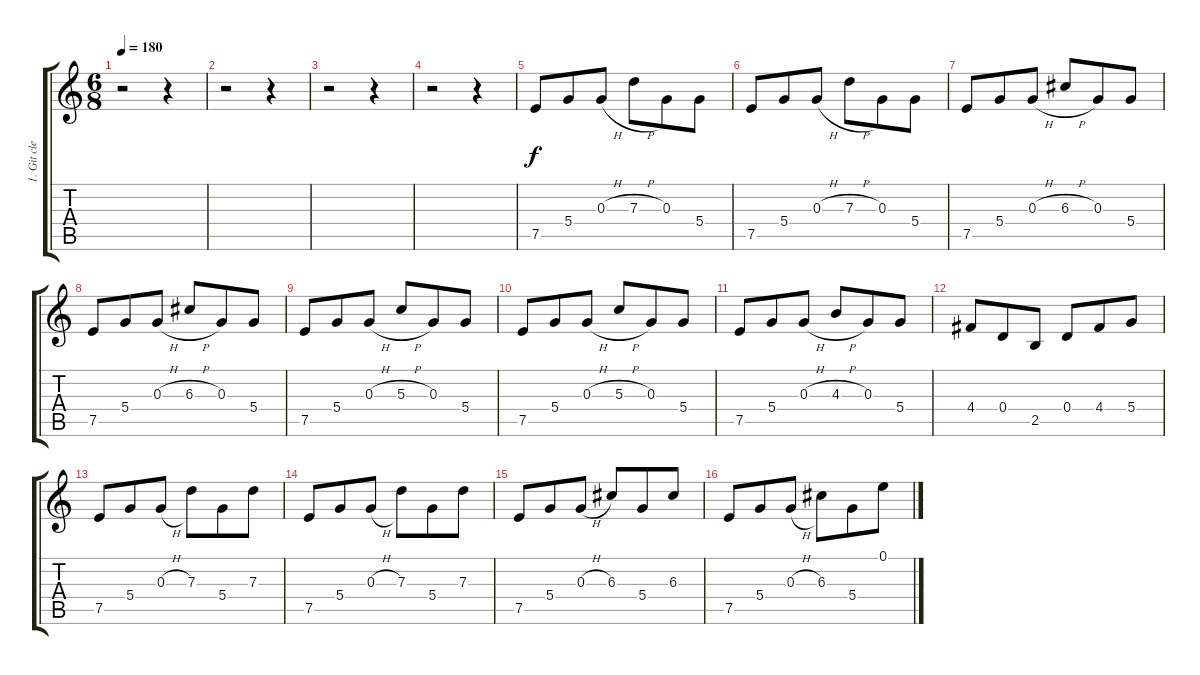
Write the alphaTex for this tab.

\track ("1. Git clean" "1. Git cle") {instrument acousticguitarnylon}
\staff {score tabs}
\tuning (E4 B3 G3 D3 A2 E2) {hide}
\ts (6 8)
\tempo 180
\clef g2
\ks c
r.2{dy f} r.4 |
r.2 r.4 |
r.2 r.4 |
r.2 r.4 |
7.5.8 5.4.8 0.3{h}.8 7.3{h}.8 0.3.8 5.4.8 |
7.5.8 5.4.8 0.3{h}.8 7.3{h}.8 0.3.8 5.4.8 |
7.5.8 5.4.8 0.3{h}.8 6.3{h}.8 0.3.8 5.4.8 |
7.5.8 5.4.8 0.3{h}.8 6.3{h}.8 0.3.8 5.4.8 |
7.5.8 5.4.8 0.3{h}.8 5.3{h}.8 0.3.8 5.4.8 |
7.5.8 5.4.8 0.3{h}.8 5.3{h}.8 0.3.8 5.4.8 |
7.5.8 5.4.8 0.3{h}.8 4.3{h}.8 0.3.8 5.4.8 |
4.4.8 0.4.8 2.5.8 0.4.8 4.4.8 5.4.8 |
7.5.8 5.4.8 0.3{h}.8 7.3.8 5.4.8 7.3.8 |
7.5.8 5.4.8 0.3{h}.8 7.3.8 5.4.8 7.3.8 |
7.5.8 5.4.8 0.3{h}.8 6.3.8 5.4.8 6.3.8 |
7.5.8 5.4.8 0.3{h}.8 6.3.8 5.4.8 0.1.8
